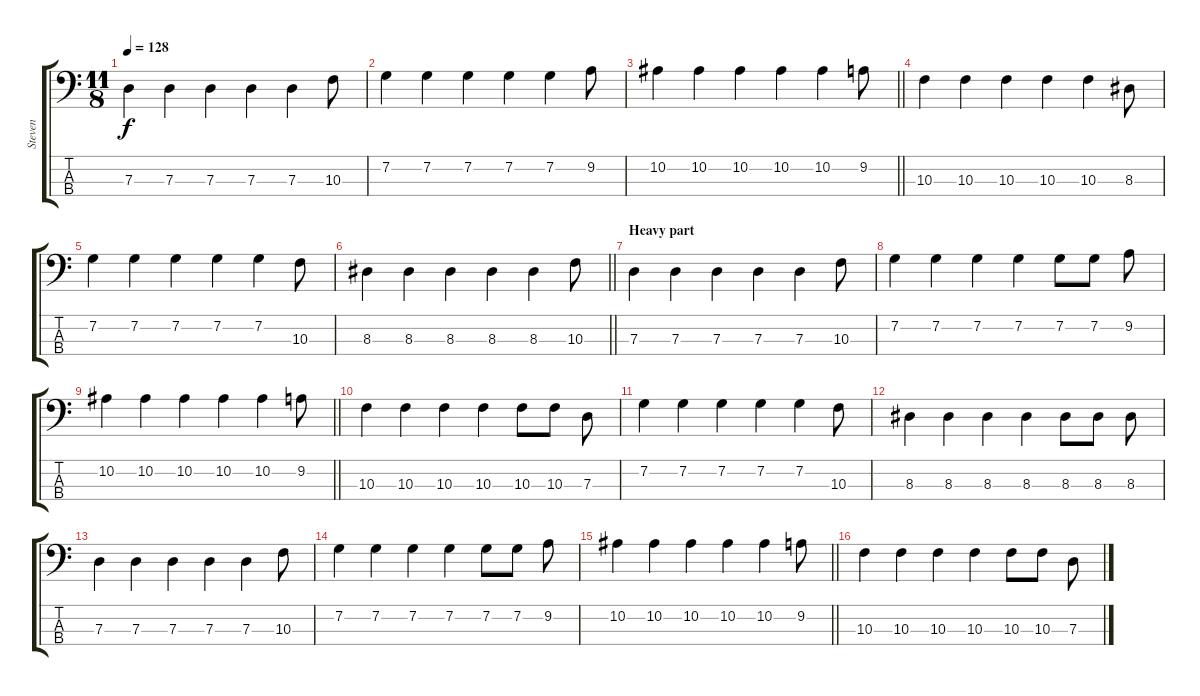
\track ("Steven" "Steven") {instrument electricbasspick}
\staff {score tabs}
\tuning (F2 C2 G1 D1) {hide}
\ts (11 8)
\tempo 128
\clef f4
\ks c
7.3.4{dy f} 7.3.4 7.3.4 7.3.4 7.3.4 10.3.8 |
7.2.4 7.2.4 7.2.4 7.2.4 7.2.4 9.2.8 |
\barLineRight lightlight
10.2.4 10.2.4 10.2.4 10.2.4 10.2.4 9.2.8 |
10.3.4 10.3.4 10.3.4 10.3.4 10.3.4 8.3.8 |
7.2.4 7.2.4 7.2.4 7.2.4 7.2.4 10.3.8 |
\barLineRight lightlight
8.3.4 8.3.4 8.3.4 8.3.4 8.3.4 10.3.8 |
\section ("" "Heavy part")
7.3.4 7.3.4 7.3.4 7.3.4 7.3.4 10.3.8 |
7.2.4 7.2.4 7.2.4 7.2.4 7.2.8 7.2.8 9.2.8 |
\barLineRight lightlight
10.2.4 10.2.4 10.2.4 10.2.4 10.2.4 9.2.8 |
10.3.4 10.3.4 10.3.4 10.3.4 10.3.8 10.3.8 7.3.8 |
7.2.4 7.2.4 7.2.4 7.2.4 7.2.4 10.3.8 |
8.3.4 8.3.4 8.3.4 8.3.4 8.3.8 8.3.8 8.3.8 |
7.3.4 7.3.4 7.3.4 7.3.4 7.3.4 10.3.8 |
7.2.4 7.2.4 7.2.4 7.2.4 7.2.8 7.2.8 9.2.8 |
\barLineRight lightlight
10.2.4 10.2.4 10.2.4 10.2.4 10.2.4 9.2.8 |
10.3.4 10.3.4 10.3.4 10.3.4 10.3.8 10.3.8 7.3.8
